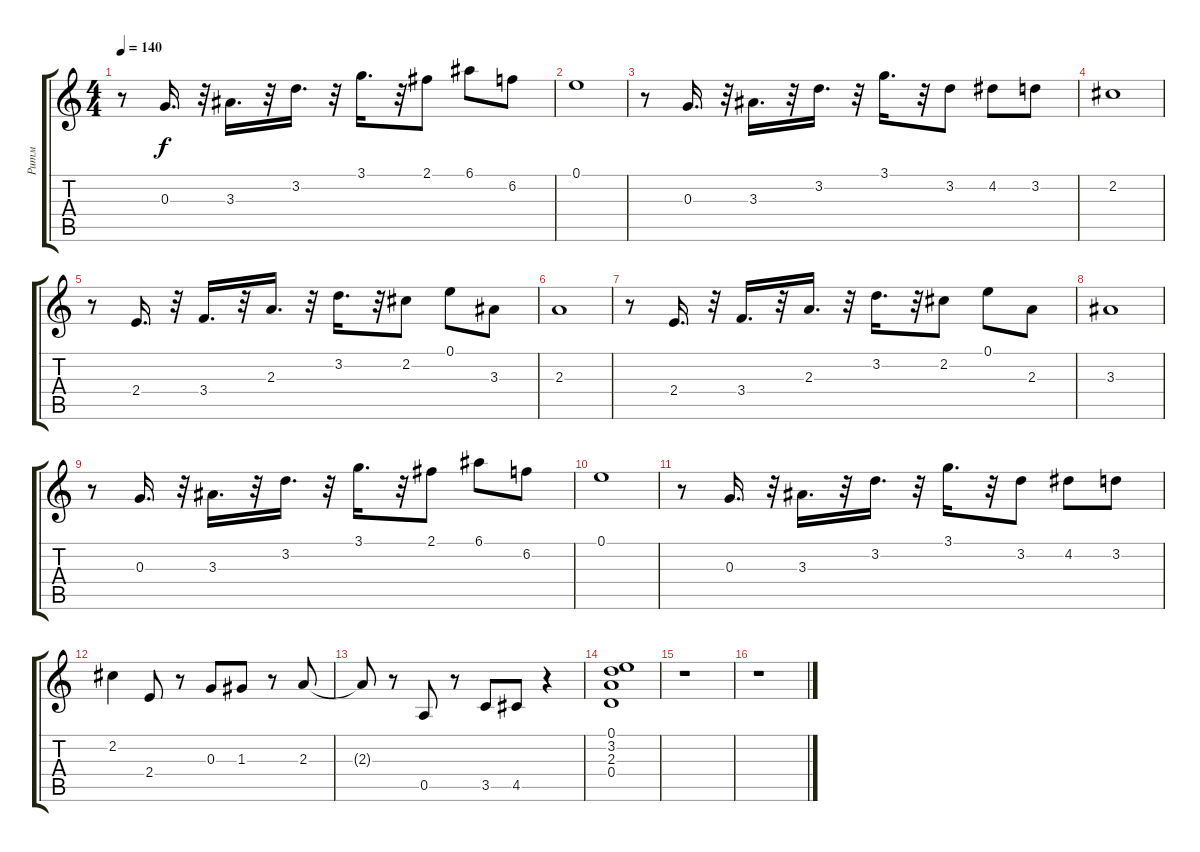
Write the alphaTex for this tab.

\track ("Ритм" "Ритм") {instrument electricguitarclean}
\staff {score tabs}
\tuning (E4 B3 G3 D3 A2 E2) {hide}
\ts (4 4)
\tempo 140
\clef g2
\ks c
r.8{dy f} 0.3.16{d} r.32 3.3.16{d} r.32 3.2.16{d} r.32 3.1.16{d} r.32 2.1.8 6.1.8 6.2.8 |
0.1.1 |
r.8 0.3.16{d} r.32 3.3.16{d} r.32 3.2.16{d} r.32 3.1.16{d} r.32 3.2.8 4.2.8 3.2.8 |
2.2.1 |
r.8 2.4.16{d} r.32 3.4.16{d} r.32 2.3.16{d} r.32 3.2.16{d} r.32 2.2.8 0.1.8 3.3.8 |
2.3.1 |
r.8 2.4.16{d} r.32 3.4.16{d} r.32 2.3.16{d} r.32 3.2.16{d} r.32 2.2.8 0.1.8 2.3.8 |
3.3.1 |
r.8 0.3.16{d} r.32 3.3.16{d} r.32 3.2.16{d} r.32 3.1.16{d} r.32 2.1.8 6.1.8 6.2.8 |
0.1.1 |
r.8 0.3.16{d} r.32 3.3.16{d} r.32 3.2.16{d} r.32 3.1.16{d} r.32 3.2.8 4.2.8 3.2.8 |
2.2.4 2.4.8 r.8 0.3.8 1.3.8 r.8 2.3.8 |
2.3{t}.8 r.8 0.5.8 r.8 3.5.8 4.5.8 r.4 |
(0.1 3.2 2.3 0.4).1 |
r.1 |
r.1
